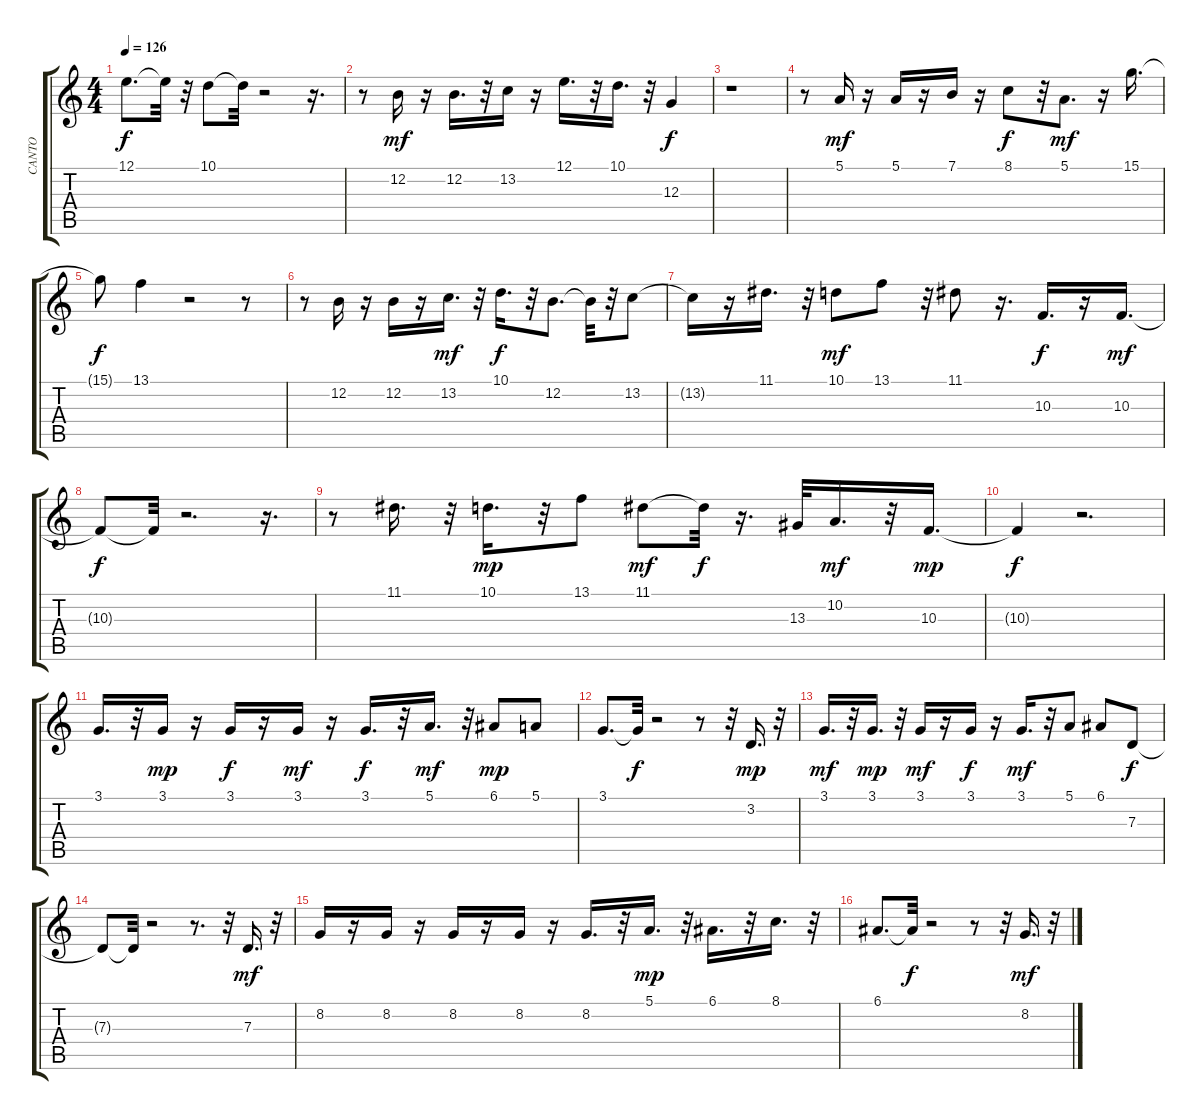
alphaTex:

\track ("CANTO" "CANTO") {instrument vibraphone}
\staff {score tabs}
\tuning (E4 B3 G3 D3 A2 E2) {hide}
\ts (4 4)
\tempo 126
\clef g2
\ks c
12.1.8{d dy f} 12.1{t}.32 r.32 10.1.8 10.1{t}.32 r.2 r.16{d} |
r.8 12.2.16{dy mf} r.16 12.2.16{d} r.32 13.2.16 r.16 12.1.16{d} r.32 10.1.16{d} r.32 12.3.4{dy f} |
r.1 |
r.8 5.1.16{dy mf} r.16 5.1.16 r.16 7.1.16 r.16 8.1.8{dy f} r.32 5.1.8{d dy mf} r.16 15.1.16{d} |
15.1{t}.8{dy f} 13.1.4 r.2 r.8 |
r.8 12.2.16 r.16 12.2.16 r.16 13.2.16{d dy mf} r.32 10.1.16{d dy f} r.32 12.2.8{d} 12.2{t}.32 r.32 13.2.8 |
13.2{t}.16 r.16 11.1.16{d} r.32 10.1.8{dy mf} 13.1.8 r.32 11.1.8 r.16{d} 10.3.16{d dy f} r.16 10.3.16{d dy mf} |
10.3{t}.8{dy f} 10.3{t}.32 r.2{d} r.16{d} |
r.8 11.1.16{d} r.32 10.1.16{d dy mp} r.32 13.1.8 11.1.8{dy mf} 11.1{t}.32{dy f} r.16{d} 13.3.32 10.2.16{d dy mf} r.32 10.3.16{d dy mp} |
10.3{t}.4{dy f} r.2{d} |
3.1.16{d} r.32 3.1.16{dy mp} r.16 3.1.16{dy f} r.16 3.1.16{dy mf} r.16 3.1.16{d dy f} r.32 5.1.16{d dy mf} r.32 6.1.8{dy mp} 5.1.8 |
3.1.8{d} 3.1{t}.32{dy f} r.2 r.8 r.32 3.2.16{d dy mp} r.32 |
3.1.16{d dy mf} r.32 3.1.16{d dy mp} r.32 3.1.16{dy mf} r.16 3.1.16{dy f} r.16 3.1.16{d dy mf} r.32 5.1.8 6.1.8 7.3.8{dy f} |
7.3{t}.8 7.3{t}.32 r.2 r.8{d} r.32 7.3.16{d dy mf} r.32 |
8.2.16 r.16 8.2.16 r.16 8.2.16 r.16 8.2.16 r.16 8.2.16{d} r.32 5.1.16{d dy mp} r.32 6.1.16{d} r.32 8.1.16{d} r.32 |
6.1.8{d} 6.1{t}.32{dy f} r.2 r.8 r.32 8.2.16{d dy mf} r.32
